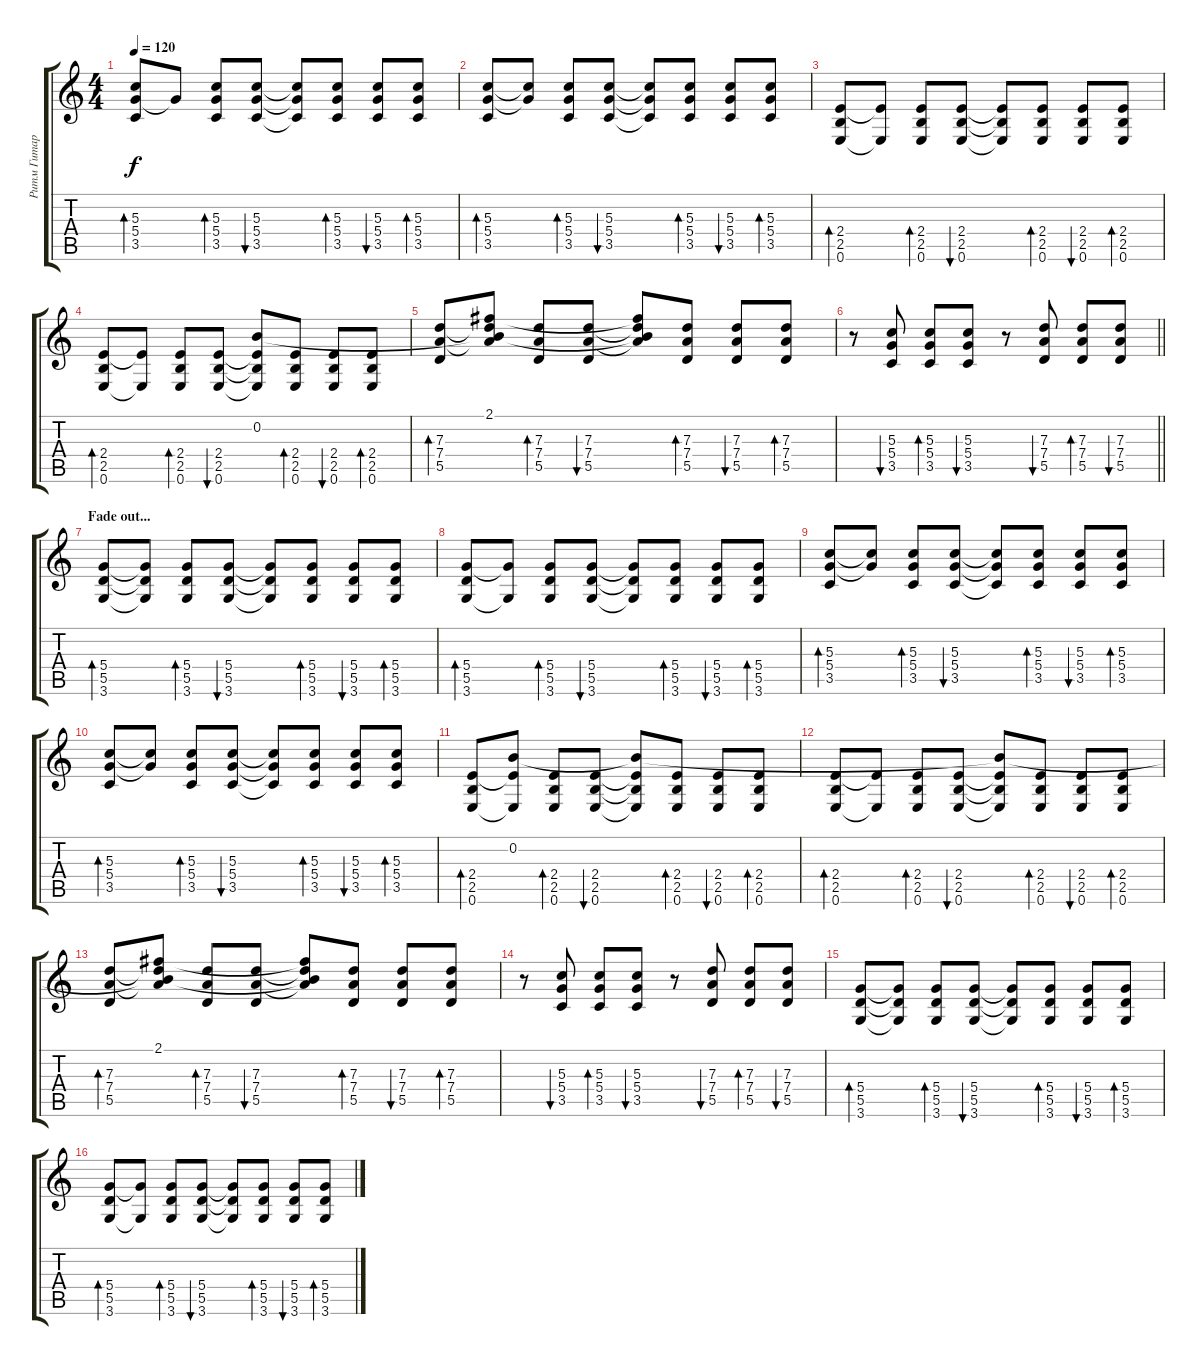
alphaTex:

\track ("Ритм Гитара" "Ритм Гитар") {instrument electricguitarjazz}
\staff {score tabs}
\tuning (E4 B3 G3 D3 A2 E2) {hide}
\ts (4 4)
\tempo 120
\clef g2
\ks c
(5.3 5.4 3.5).8{bd 120 dy f} 5.4{t}.8 (5.3 5.4 3.5).8{bd 120} (5.3 5.4 3.5).8{bu 120} (5.3{t} 5.4{t} 3.5{t}).8 (5.3 5.4 3.5).8{bd 120} (5.3 5.4 3.5).8{bu 120} (5.3 5.4 3.5).8{bd 120} |
(5.3 5.4 3.5).8{bd 120} (5.3{t} 5.4{t}).8 (5.3 5.4 3.5).8{bd 120} (5.3 5.4 3.5).8{bu 120} (5.3{t} 5.4{t} 3.5{t}).8 (5.3 5.4 3.5).8{bd 120} (5.3 5.4 3.5).8{bu 120} (5.3 5.4 3.5).8{bd 120} |
(2.4 2.5 0.6).8{bd 120} (2.4{t} 0.6{t}).8 (2.4 2.5 0.6).8{bd 120} (2.4 2.5 0.6).8{bu 120} (2.4{t} 2.5{t} 0.6{t}).8 (2.4 2.5 0.6).8{bd 120} (2.4 2.5 0.6).8{bu 120} (2.4 2.5 0.6).8{bd 120} |
(2.4 2.5 0.6).8{bd 120} (2.4{t} 0.6{t}).8 (2.4 2.5 0.6).8{bd 120} (2.4 2.5 0.6).8{bu 120} (0.2 2.4{t} 2.5{t} 0.6{t}).8 (2.4 2.5 0.6).8{bd 120} (2.4 2.5 0.6).8{bu 120} (2.4 2.5 0.6).8{bd 120} |
(7.3 7.4 5.5).8{bd 120} (2.1 0.2{t} 7.3{t} 7.4{t}).8 (7.3 7.4 5.5).8{bd 120} (7.3 7.4 5.5).8{bu 120} (2.1{t} 0.2{t} 7.3{t} 7.4{t}).8 (7.3 7.4 5.5).8{bd 120} (7.3 7.4 5.5).8{bu 120} (7.3 7.4 5.5).8{bd 120} |
\barLineRight lightlight
r.8 (5.3 5.4 3.5).8{bu 120} (5.3 5.4 3.5).8{bd 120} (5.3 5.4 3.5).8{bu 60} r.8 (7.3 7.4 5.5).8{bu 120} (7.3 7.4 5.5).8{bd 120} (7.3 7.4 5.5).8{bu 60} |
\section ("" "Fade out...")
(5.4 5.5 3.6).8{bd 120 volume 10} (5.4{t} 5.5{t} 3.6{t}).8 (5.4 5.5 3.6).8{bd 120} (5.4 5.5 3.6).8{bu 120} (5.4{t} 5.5{t} 3.6{t}).8 (5.4 5.5 3.6).8{bd 120} (5.4 5.5 3.6).8{bu 120} (5.4 5.5 3.6).8{bd 120} |
(5.4 5.5 3.6).8{bd 120} (5.4{t} 3.6{t}).8 (5.4 5.5 3.6).8{bd 120} (5.4 5.5 3.6).8{bu 120} (5.4{t} 5.5{t} 3.6{t}).8 (5.4 5.5 3.6).8{bd 120} (5.4 5.5 3.6).8{bu 120} (5.4 5.5 3.6).8{bd 120} |
(5.3 5.4 3.5).8{bd 120} (5.3{t} 5.4{t}).8 (5.3 5.4 3.5).8{bd 120} (5.3 5.4 3.5).8{bu 120} (5.3{t} 5.4{t} 3.5{t}).8 (5.3 5.4 3.5).8{bd 120} (5.3 5.4 3.5).8{bu 120} (5.3 5.4 3.5).8{bd 120} |
(5.3 5.4 3.5).8{bd 120} (5.3{t} 5.4{t}).8 (5.3 5.4 3.5).8{bd 120} (5.3 5.4 3.5).8{bu 120} (5.3{t} 5.4{t} 3.5{t}).8 (5.3 5.4 3.5).8{bd 120} (5.3 5.4 3.5).8{bu 120} (5.3 5.4 3.5).8{bd 120} |
(2.4 2.5 0.6).8{bd 120 volume 5} (0.2 2.4{t} 0.6{t}).8 (2.4 2.5 0.6).8{bd 120} (2.4 2.5 0.6).8{bu 120} (0.2{t} 2.4{t} 2.5{t} 0.6{t}).8 (2.4 2.5 0.6).8{bd 120} (2.4 2.5 0.6).8{bu 120} (2.4 2.5 0.6).8{bd 120} |
(2.4 2.5 0.6).8{bd 120} (2.4{t} 0.6{t}).8 (2.4 2.5 0.6).8{bd 120} (2.4 2.5 0.6).8{bu 120} (0.2{t} 2.4{t} 2.5{t} 0.6{t}).8 (2.4 2.5 0.6).8{bd 120} (2.4 2.5 0.6).8{bu 120} (2.4 2.5 0.6).8{bd 120} |
(7.3 7.4 5.5).8{bd 120} (2.1 0.2{t} 7.3{t} 7.4{t}).8 (7.3 7.4 5.5).8{bd 120} (7.3 7.4 5.5).8{bu 120} (2.1{t} 0.2{t} 7.3{t} 7.4{t}).8 (7.3 7.4 5.5).8{bd 120} (7.3 7.4 5.5).8{bu 120} (7.3 7.4 5.5).8{bd 120} |
r.8 (5.3 5.4 3.5).8{bu 120} (5.3 5.4 3.5).8{bd 120} (5.3 5.4 3.5).8{bu 60} r.8 (7.3 7.4 5.5).8{bu 120} (7.3 7.4 5.5).8{bd 120} (7.3 7.4 5.5).8{bu 60} |
(5.4 5.5 3.6).8{bd 120 volume 0} (5.4{t} 5.5{t} 3.6{t}).8 (5.4 5.5 3.6).8{bd 120} (5.4 5.5 3.6).8{bu 120} (5.4{t} 5.5{t} 3.6{t}).8 (5.4 5.5 3.6).8{bd 120} (5.4 5.5 3.6).8{bu 120} (5.4 5.5 3.6).8{bd 120} |
(5.4 5.5 3.6).8{bd 120} (5.4{t} 3.6{t}).8 (5.4 5.5 3.6).8{bd 120} (5.4 5.5 3.6).8{bu 120} (5.4{t} 5.5{t} 3.6{t}).8 (5.4 5.5 3.6).8{bd 120} (5.4 5.5 3.6).8{bu 120} (5.4 5.5 3.6).8{bd 120}
